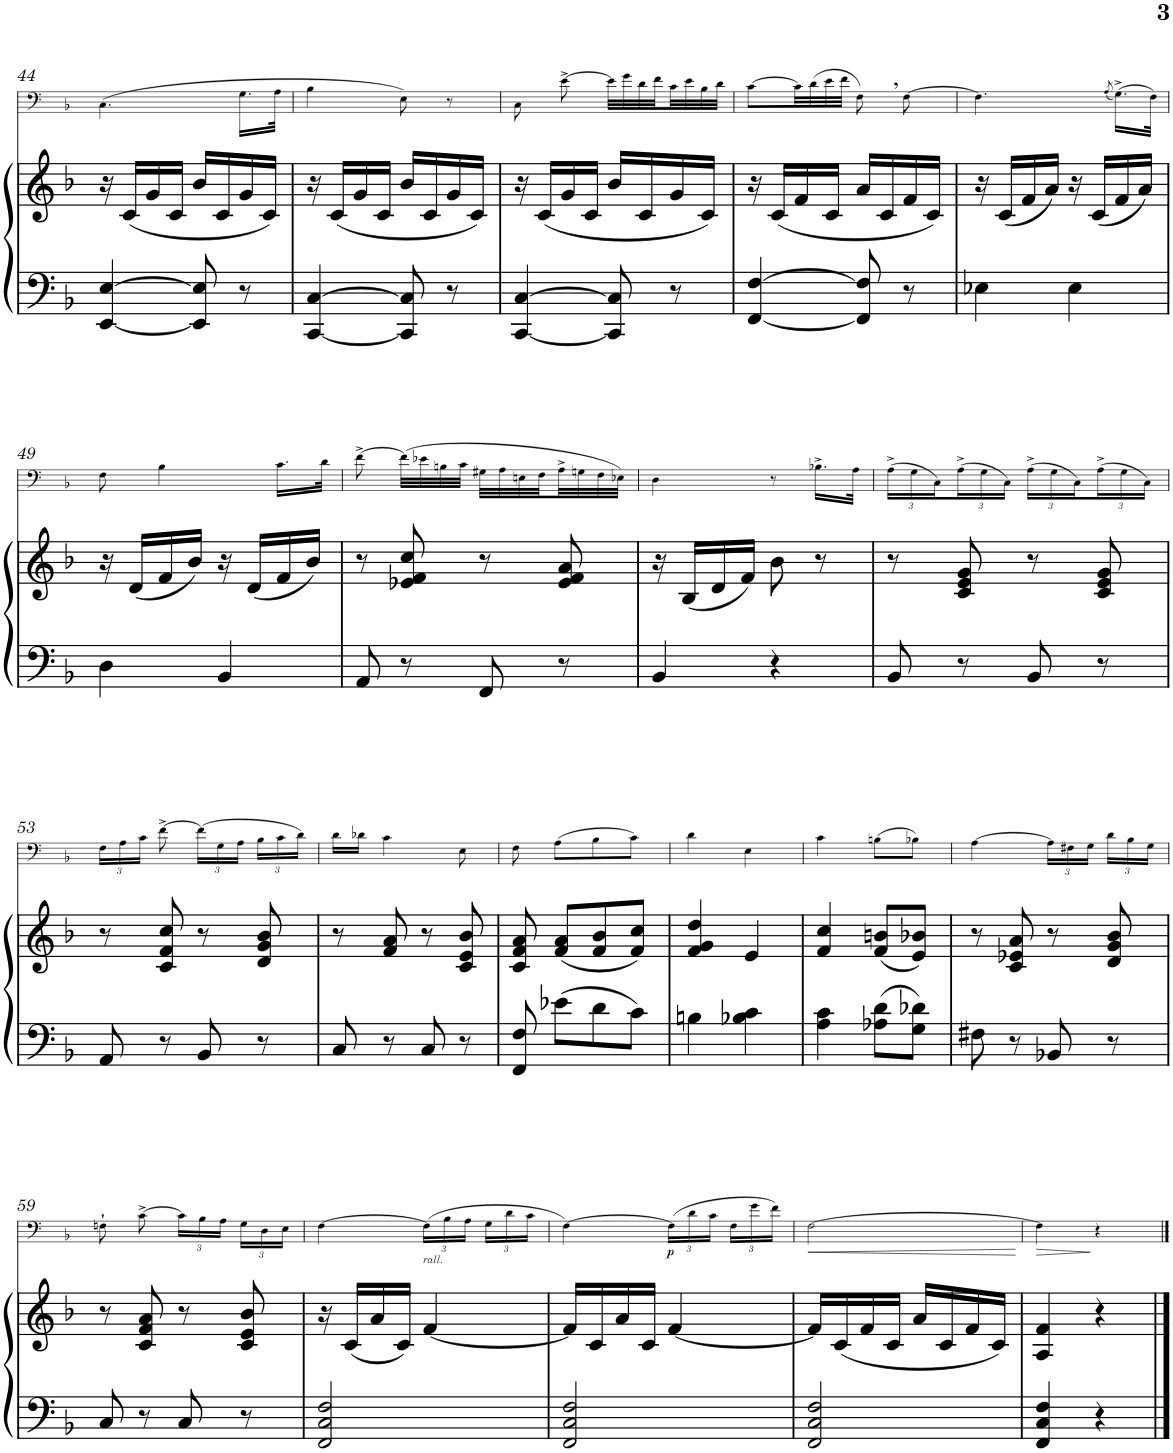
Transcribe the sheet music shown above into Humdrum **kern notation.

**kern	**kern	**kern	**dynam
*part2	*part2	*part1	*part1
*staff3	*staff2	*staff1	*staff1
*I"Piano	*	*I"Trombone	*
*I'Pno	*	*I'Trb	*
!!LO:PB:g=z
*clefF4	*clefG2	*clefF4	*
*k[b-]	*k[b-]	*k[b-]	*
*M2/4	*M2/4	*M2/4	*
=44	=44	=44	=44
[4EE/ [4E/	16r	(>4.C\	.
.	(16c/LL	.	.
.	16g/	.	.
.	16c/JJ	.	.
8EE/] 8E/]	16b-/LL	.	.
.	16c/	.	.
8r	16g/	16.G\LL	.
.	16c/JJ)	.	.
.	.	32A\JJk	.
=45	=45	=45	=45
[4CC/ [4C/	16r	4B-\	.
.	(16c/LL	.	.
.	16g/	.	.
.	16c/JJ	.	.
8CC/] 8C/]	16b-/LL	8E\)	.
.	16c/	.	.
8r	16g/	8r	.
.	16c/JJ)	.	.
=46	=46	=46	=46
[4CC/ [4C/	16r	8C\	.
.	(16c/LL	.	.
.	16g/	[8e^\	.
.	16c/JJ	.	.
8CC/] 8C/]	16b-/LL	32e\LLL]	.
.	.	32g\	.
.	16c/	32d\	.
.	.	32f\JJ	.
8r	16g/	32c\LL	.
.	.	32e\	.
.	16c/JJ)	32B-\	.
.	.	32d\JJJ	.
=47	=47	=47	=47
[4FF/ [4F/	16r	[>8c\L	.
.	(16c/LL	.	.
.	16f/	32c\LL]	.
.	.	(32d\	.
.	16c/JJ	32e\	.
.	.	32f\JJJ	.
8FF/] 8F/]	16a/LL	8F,\)	.
.	16c/	.	.
8r	16f/	[>8F\	.
.	16c/JJ)	.	.
=48	=48	=48	=48
4E-X\	16r	4.F\]	.
.	(16c/LL	.	.
.	16f/	.	.
.	16a/JJ)	.	.
4E-\	16r	.	.
.	(16c/LL	.	.
.	.	(8qA/	.
.	16f/	(16.G^\LL)	.
.	16a/JJ)	.	.
.	.	32F\JJk)	.
!!LO:LB:g=z
=49	=49	=49	=49
4D\	16r	8F\	.
.	(16d/LL	.	.
.	16f/	4B-\	.
.	16b-/JJ)	.	.
4BB-/	16r	.	.
.	(16d/LL	.	.
.	16f/	16.c\LL	.
.	16b-/JJ)	.	.
.	.	32d\JJk	.
=50	=50	=50	=50
8AA/	8r	[>8f^\	.
8r	8e-X/ 8f/ 8cc/	(32f\LLL]	.
.	.	32e-X\	.
.	.	32Bn\	.
.	.	32c\JJJ	.
8FF/	8r	32G#X\LLL	.
.	.	32A\	.
.	.	32En\	.
.	.	32F\JJ	.
8r	8e-/ 8f/ 8a/	32A^\LL	.
.	.	32Gn\	.
.	.	32F\	.
.	.	32E-X\JJJ)	.
=51	=51	=51	=51
4BB-/	16r	4D\	.
.	(16B-/LL	.	.
.	16d/	.	.
.	16f/JJ)	.	.
4r	8b-\	8r	.
.	8r	16.B-X^\LL	.
.	.	32A\JJk	.
=52	=52	=52	=52
*	*	*Xbrackettup	*
8BB-/	8r	(24A^\LL	.
.	.	24G\	.
.	.	24C\)	.
8r	8c/ 8e/ 8g/	(24A^\	.
.	.	24G\	.
.	.	24C\JJ)	.
8BB-/	8r	(24A^\LL	.
.	.	24G\	.
.	.	24C\)	.
8r	8c/ 8e/ 8g/	(24A^\	.
.	.	24G\	.
.	.	24C\JJ)	.
!!LO:LB:g=z
=53	=53	=53	=53
8AA/	8r	24F\LL	.
.	.	24A\	.
.	.	24c\JJ	.
8r	8c/ 8f/ 8cc/	[8f^\	.
8BB-/	8r	(24f\LL]	.
.	.	24G\	.
.	.	24A\JJ	.
8r	8d/ 8g/ 8b-/	24B-\LL	.
.	.	24c\	.
.	.	24d\JJ)	.
=54	=54	=54	=54
8C/	8r	16d\LL	.
.	.	16d-X\JJ	.
8r	8f/ 8a/	4c\	.
8C/	8r	.	.
8r	8c/ 8e/ 8b-/	8E\	.
=55	=55	=55	=55
8FF/ 8F/	8c/ 8f/ 8a/	8F\	.
8e-X\L	(8f/ 8a/L	(8A\L	.
8d\	8f/ 8b-/	8B-\	.
8c\J	8f/ 8cc/J)	8c\J)	.
=56	=56	=56	=56
4Bn\	4f/ 4g/ 4dd/	4d\	.
4B-X\ 4c\	4e/	4E\	.
=57	=57	=57	=57
4A\ 4c\	4f/ 4cc/	4c\	.
8A-X\ 8d\L	(8f/ 8bn/L	(8Bn\L	.
8G\ 8d-X\J	8e/ 8b-X/J)	8B-X\J)	.
=58	=58	=58	=58
8F#X\	8r	[4A\	.
8r	8c/ 8e-X/ 8a/	.	.
8BB-X/	8r	24A\LL]	.
.	.	24F#X\	.
.	.	24G\JJ	.
8r	8d/ 8g/ 8b-/	24d\LL	.
.	.	24B-\	.
.	.	24G\JJ	.
!!LO:LB:g=z
=59	=59	=59	=59
8C/	8r	8Fn`\	.
8r	8c/ 8f/ 8a/	[8c^\	.
8C/	8r	24c\LL]	.
.	.	24B-\	.
.	.	24A\JJ	.
8r	8c/ 8e/ 8b-/	24G\LL	.
.	.	24D\	.
.	.	24E\JJ	.
=60	=60	=60	=60
2FF/ 2C/ 2F/	16r	[4F\	.
.	(16c/LL	.	.
.	16a/	.	.
.	16c/JJ)	.	.
!	!	!LO:TX:b:i:t=rall.	!
.	[4f/	(24F\LL]	.
.	.	24B-\	.
.	.	24A\JJ	.
.	.	24G\LL	.
.	.	24d\	.
.	.	24c\JJ	.
=61	=61	=61	=61
2FF/ 2C/ 2F/	16f/LL]	[4F\)	.
.	16c/	.	.
.	16a/	.	.
.	16c/JJ	.	.
!	!	!	!LO:DY:b
.	[4f/	(24F\LL]	p
.	.	24d\	.
.	.	24c\JJ	.
.	.	24F\LL	.
.	.	24g\	.
.	.	24f\JJ)	.
=62	=62	=62	=62
!	!	!	!LO:HP:b
2FF/ 2C/ 2F/	16f/LL]	[>2F\	<
.	(16c/	.	.
.	16f/	.	.
.	16c/JJ	.	.
.	16a/LL	.	.
.	16c/	.	.
.	16f/	.	.
.	16c/JJ)	.	.
.	.	.	[
=63	=63	=63	=63
!	!	!	!LO:HP:b
4FF/ 4C/ 4F/	4A/ 4f/	4F\]	>
4r	4r	4r	]
==	==	==	==
*-	*-	*-	*-
